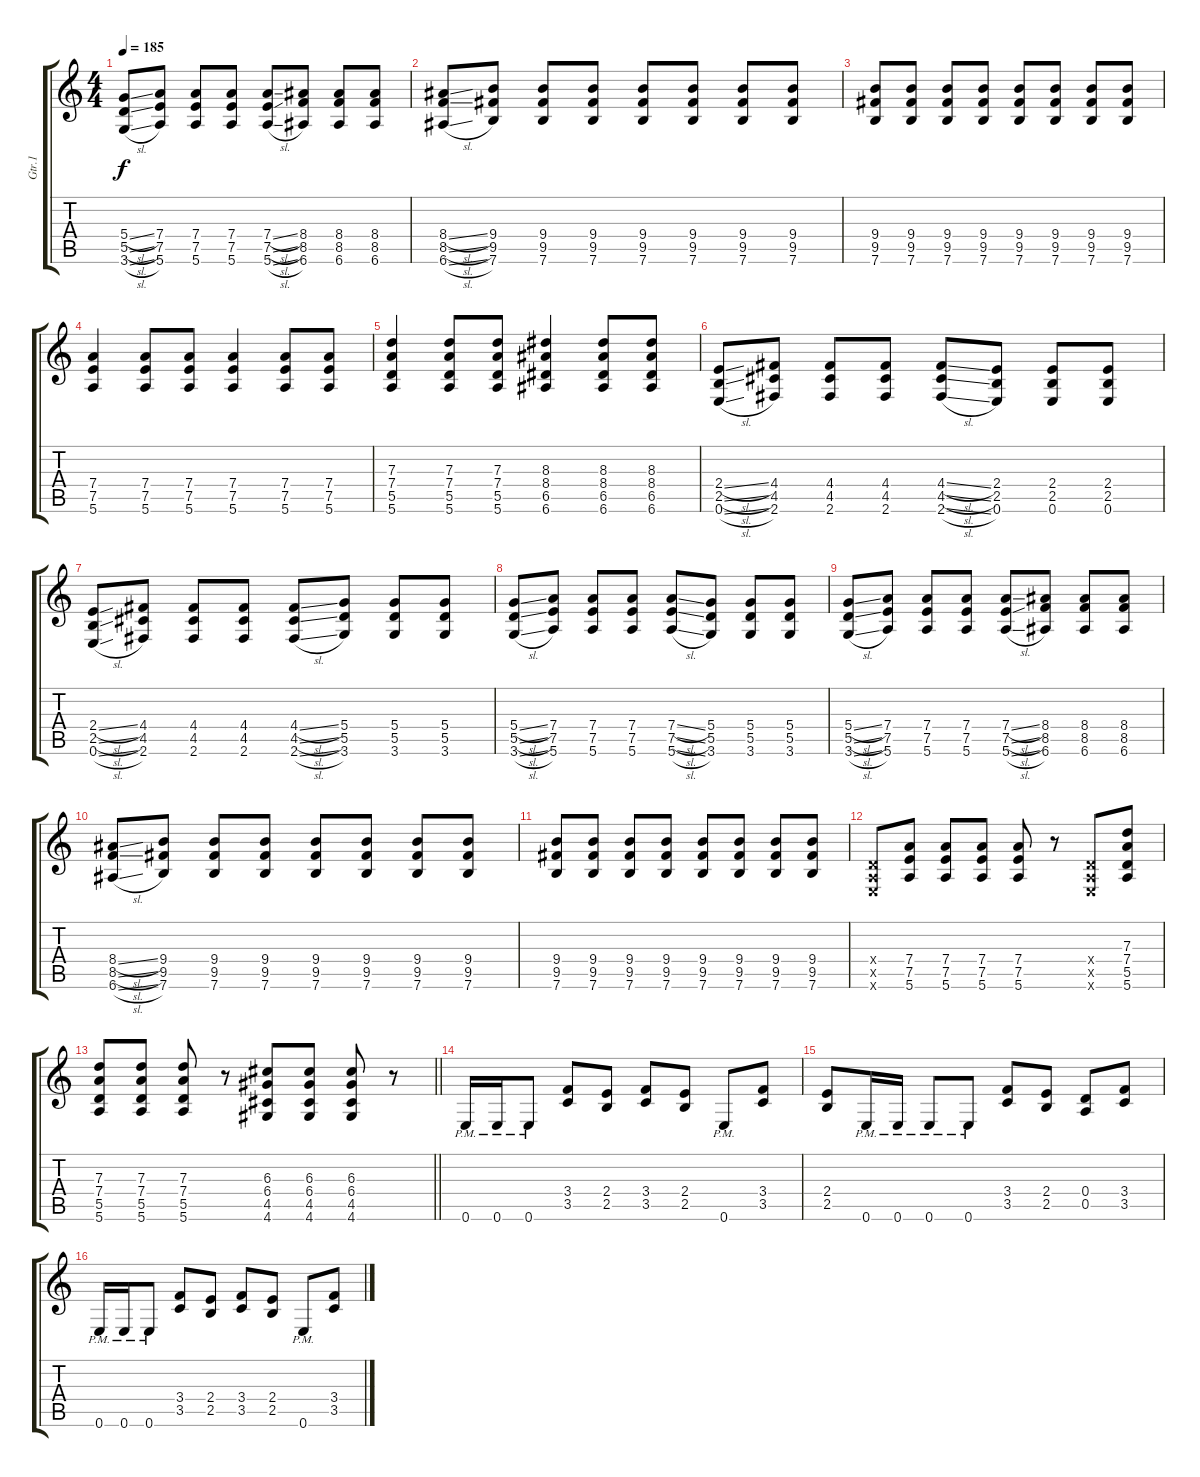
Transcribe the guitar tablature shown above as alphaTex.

\track ("Gtr.1" "Gtr.1") {instrument distortionguitar}
\staff {score tabs}
\tuning (E4 B3 G3 D3 A2 E2) {hide}
\ts (4 4)
\tempo 185
\clef g2
\ks c
(5.4{sl} 5.5{sl} 3.6{sl}).8{dy f} (7.4 7.5 5.6).8 (7.4 7.5 5.6).8 (7.4 7.5 5.6).8 (7.4{sl} 7.5{sl} 5.6{sl}).8 (8.4 8.5 6.6).8 (8.4 8.5 6.6).8 (8.4 8.5 6.6).8 |
(8.4{sl} 8.5{sl} 6.6{sl}).8 (9.4 9.5 7.6).8 (9.4 9.5 7.6).8 (9.4 9.5 7.6).8 (9.4 9.5 7.6).8 (9.4 9.5 7.6).8 (9.4 9.5 7.6).8 (9.4 9.5 7.6).8 |
(9.4 9.5 7.6).8 (9.4 9.5 7.6).8 (9.4 9.5 7.6).8 (9.4 9.5 7.6).8 (9.4 9.5 7.6).8 (9.4 9.5 7.6).8 (9.4 9.5 7.6).8 (9.4 9.5 7.6).8 |
(7.4 7.5 5.6).4 (7.4 7.5 5.6).8 (7.4 7.5 5.6).8 (7.4 7.5 5.6).4 (7.4 7.5 5.6).8 (7.4 7.5 5.6).8 |
(7.3 7.4 5.5 5.6).4 (7.3 7.4 5.5 5.6).8 (7.3 7.4 5.5 5.6).8 (8.3 8.4 6.5 6.6).4 (8.3 8.4 6.5 6.6).8 (8.3 8.4 6.5 6.6).8 |
(2.4{sl} 2.5{sl} 0.6{sl}).8 (4.4 4.5 2.6).8 (4.4 4.5 2.6).8 (4.4 4.5 2.6).8 (4.4{sl} 4.5{sl} 2.6{sl}).8 (2.4 2.5 0.6).8 (2.4 2.5 0.6).8 (2.4 2.5 0.6).8 |
(2.4{sl} 2.5{sl} 0.6{sl}).8 (4.4 4.5 2.6).8 (4.4 4.5 2.6).8 (4.4 4.5 2.6).8 (4.4{sl} 4.5{sl} 2.6{sl}).8 (5.4 5.5 3.6).8 (5.4 5.5 3.6).8 (5.4 5.5 3.6).8 |
(5.4{sl} 5.5{sl} 3.6{sl}).8 (7.4 7.5 5.6).8 (7.4 7.5 5.6).8 (7.4 7.5 5.6).8 (7.4{sl} 7.5{sl} 5.6{sl}).8 (5.4 5.5 3.6).8 (5.4 5.5 3.6).8 (5.4 5.5 3.6).8 |
(5.4{sl} 5.5{sl} 3.6{sl}).8 (7.4 7.5 5.6).8 (7.4 7.5 5.6).8 (7.4 7.5 5.6).8 (7.4{sl} 7.5{sl} 5.6{sl}).8 (8.4 8.5 6.6).8 (8.4 8.5 6.6).8 (8.4 8.5 6.6).8 |
(8.4{sl} 8.5{sl} 6.6{sl}).8 (9.4 9.5 7.6).8 (9.4 9.5 7.6).8 (9.4 9.5 7.6).8 (9.4 9.5 7.6).8 (9.4 9.5 7.6).8 (9.4 9.5 7.6).8 (9.4 9.5 7.6).8 |
(9.4 9.5 7.6).8 (9.4 9.5 7.6).8 (9.4 9.5 7.6).8 (9.4 9.5 7.6).8 (9.4 9.5 7.6).8 (9.4 9.5 7.6).8 (9.4 9.5 7.6).8 (9.4 9.5 7.6).8 |
(0.4{x} 0.5{x} 0.6{x}).8 (7.4 7.5 5.6).8 (7.4 7.5 5.6).8 (7.4 7.5 5.6).8 (7.4 7.5 5.6).8 r.8 (0.4{x} 0.5{x} 0.6{x}).8 (7.3 7.4 5.5 5.6).8 |
\barLineRight lightlight
(7.3 7.4 5.5 5.6).8 (7.3 7.4 5.5 5.6).8 (7.3 7.4 5.5 5.6).8 r.8 (6.3 6.4 4.5 4.6).8 (6.3 6.4 4.5 4.6).8 (6.3 6.4 4.5 4.6).8 r.8 |
0.6{pm}.16 0.6{pm}.16 0.6{pm}.8 (3.4 3.5).8 (2.4 2.5).8 (3.4 3.5).8 (2.4 2.5).8 0.6{pm}.8 (3.4 3.5).8 |
(2.4 2.5).8 0.6{pm}.16 0.6{pm}.16 0.6{pm}.8 0.6{pm}.8 (3.4 3.5).8 (2.4 2.5).8 (0.4 0.5).8 (3.4 3.5).8 |
0.6{pm}.16 0.6{pm}.16 0.6{pm}.8 (3.4 3.5).8 (2.4 2.5).8 (3.4 3.5).8 (2.4 2.5).8 0.6{pm}.8 (3.4 3.5).8
